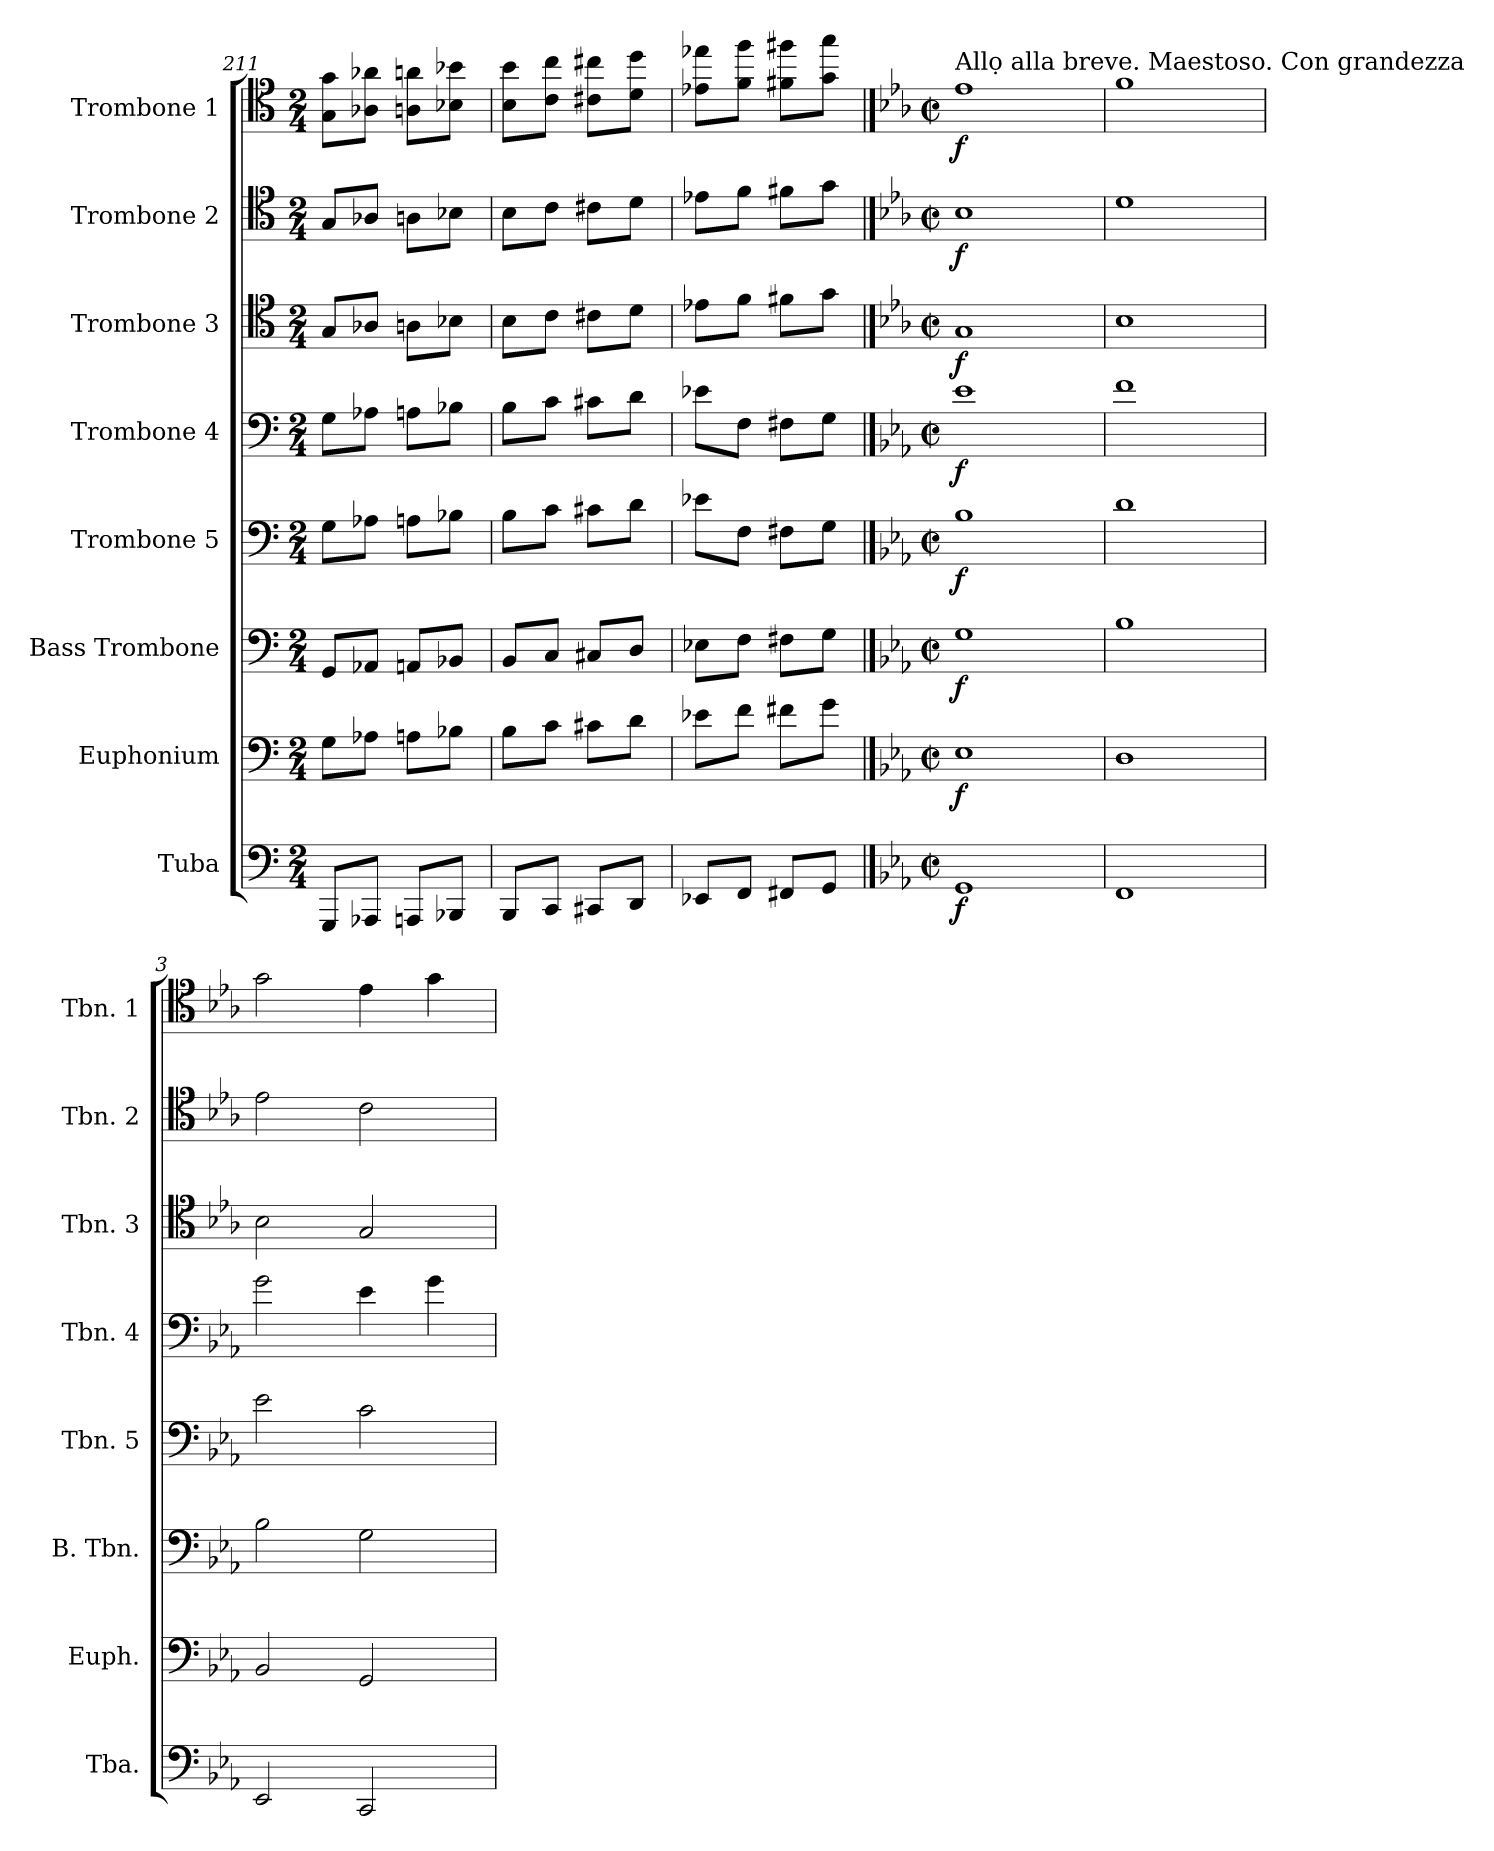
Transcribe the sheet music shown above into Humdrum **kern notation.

**kern	**dynam	**kern	**dynam	**kern	**dynam	**kern	**dynam	**kern	**dynam	**kern	**dynam	**kern	**dynam	**kern	**dynam
*part8	*part8	*part7	*part7	*part6	*part6	*part5	*part5	*part4	*part4	*part3	*part3	*part2	*part2	*part1	*part1
*staff8	*staff8	*staff7	*staff7	*staff6	*staff6	*staff5	*staff5	*staff4	*staff4	*staff3	*staff3	*staff2	*staff2	*staff1	*staff1
*I"Tuba	*	*I"Euphonium	*	*I"Bass Trombone	*	*I"Trombone 5	*	*I"Trombone 4	*	*I"Trombone 3	*	*I"Trombone 2	*	*I"Trombone 1	*
*I'Tba.	*	*I'Euph.	*	*I'B. Tbn.	*	*I'Tbn. 5	*	*I'Tbn. 4	*	*I'Tbn. 3	*	*I'Tbn. 2	*	*I'Tbn. 1	*
*clefF4	*	*clefF4	*	*clefF4	*	*clefF4	*	*clefF4	*	*clefC4	*	*clefC4	*	*clefC4	*
*k[]	*	*k[]	*	*k[]	*	*k[]	*	*k[]	*	*k[]	*	*k[]	*	*k[]	*
*M2/4	*	*M2/4	*	*M2/4	*	*M2/4	*	*M2/4	*	*M2/4	*	*M2/4	*	*M2/4	*
=211	=211	=211	=211	=211	=211	=211	=211	=211	=211	=211	=211	=211	=211	=211	=211
8GGG/L	.	8G\L	.	8GG/L	.	8G\L	.	8G\L	.	8G/L	.	8G/L	.	8G\ 8g!\L	.
8AAA-X/J	.	8A-X\J	.	8AA-X/J	.	8A-X\J	.	8A-X\J	.	8A-X/J	.	8A-X/J	.	8A-X\ 8a-X!\J	.
8AAAn/L	.	8An\L	.	8AAn/L	.	8An\L	.	8An\L	.	8An\L	.	8An\L	.	8An\ 8an!\L	.
8BBB-X/J	.	8B-X\J	.	8BB-X/J	.	8B-X\J	.	8B-X\J	.	8B-X\J	.	8B-X\J	.	8B-X\ 8b-X!\J	.
=212	=212	=212	=212	=212	=212	=212	=212	=212	=212	=212	=212	=212	=212	=212	=212
8BBB/L	.	8B\L	.	8BB/L	.	8B\L	.	8B\L	.	8B\L	.	8B\L	.	8B\ 8b!\L	.
8CC/J	.	8c\J	.	8C/J	.	8c\J	.	8c\J	.	8c\J	.	8c\J	.	8c\ 8cc!\J	.
8CC#X/L	.	8c#X\L	.	8C#X/L	.	8c#X\L	.	8c#X\L	.	8c#X\L	.	8c#X\L	.	8c#X\ 8cc#X!\L	.
8DD/J	.	8d\J	.	8D/J	.	8d\J	.	8d\J	.	8d\J	.	8d\J	.	8d\ 8dd!\J	.
=213	=213	=213	=213	=213	=213	=213	=213	=213	=213	=213	=213	=213	=213	=213	=213
8EE-X/L	.	8e-X\L	.	8E-X\L	.	8e-X\L	.	8e-X\L	.	8e-X\L	.	8e-X\L	.	8e-X\ 8ee-X!\L	.
8FF/J	.	8f\J	.	8F\J	.	8F\J	.	8F\J	.	8f\J	.	8f\J	.	8f\ 8ff!\J	.
8FF#X/L	.	8f#X\L	.	8F#X\L	.	8F#X\L	.	8F#X\L	.	8f#X\L	.	8f#X\L	.	8f#X\ 8ff#X!\L	.
8GG/J	.	8g\J	.	8G\J	.	8G\J	.	8G\J	.	8g\J	.	8g\J	.	8g\ 8gg!\J	.
!!LO:PB:g=z
==1	==1	==1	==1	==1	==1	==1	==1	==1	==1	==1	==1	==1	==1	==1	==1
!!LO:REH:place=s1:a:B:fs=14:t=103
*k[b-e-a-]	*	*k[b-e-a-]	*	*k[b-e-a-]	*	*k[b-e-a-]	*	*k[b-e-a-]	*	*k[b-e-a-]	*	*k[b-e-a-]	*	*k[b-e-a-]	*
*M2/2	*	*M2/2	*	*M2/2	*	*M2/2	*	*M2/2	*	*M2/2	*	*M2/2	*	*M2/2	*
*met(c|)	*	*met(c|)	*	*met(c|)	*	*met(c|)	*	*met(c|)	*	*met(c|)	*	*met(c|)	*	*met(c|)	*
*	*	*	*	*	*	*	*	*	*	*	*	*	*	*MM120	*
!	!	!	!	!	!	!	!	!	!	!	!	!	!	!LO:TX:a:t=Allọ alla breve. Maestoso. Con grandezza	!
!	!LO:DY:b	!	!LO:DY:b	!	!LO:DY:b	!	!LO:DY:b	!	!LO:DY:b	!	!LO:DY:b	!	!LO:DY:b	!	!LO:DY:b
1GG	f	1E-	f	1G	f	1B-	f	1e-	f	1G	f	1B-	f	1e-	f
=2	=2	=2	=2	=2	=2	=2	=2	=2	=2	=2	=2	=2	=2	=2	=2
1FF	.	1D	.	1B-	.	1d	.	1f	.	1B-	.	1d	.	1f	.
=3	=3	=3	=3	=3	=3	=3	=3	=3	=3	=3	=3	=3	=3	=3	=3
2EE-/	.	2BB-/	.	2B-\	.	2e-\	.	2g\	.	2B-\	.	2e-\	.	2g\	.
2CC/	.	2GG/	.	2G\	.	2c\	.	4e-\	.	2G/	.	2c\	.	4e-\	.
.	.	.	.	.	.	.	.	4g\	.	.	.	.	.	4g\	.
=	=	=	=	=	=	=	=	=	=	=	=	=	=	=	=
*-	*-	*-	*-	*-	*-	*-	*-	*-	*-	*-	*-	*-	*-	*-	*-
